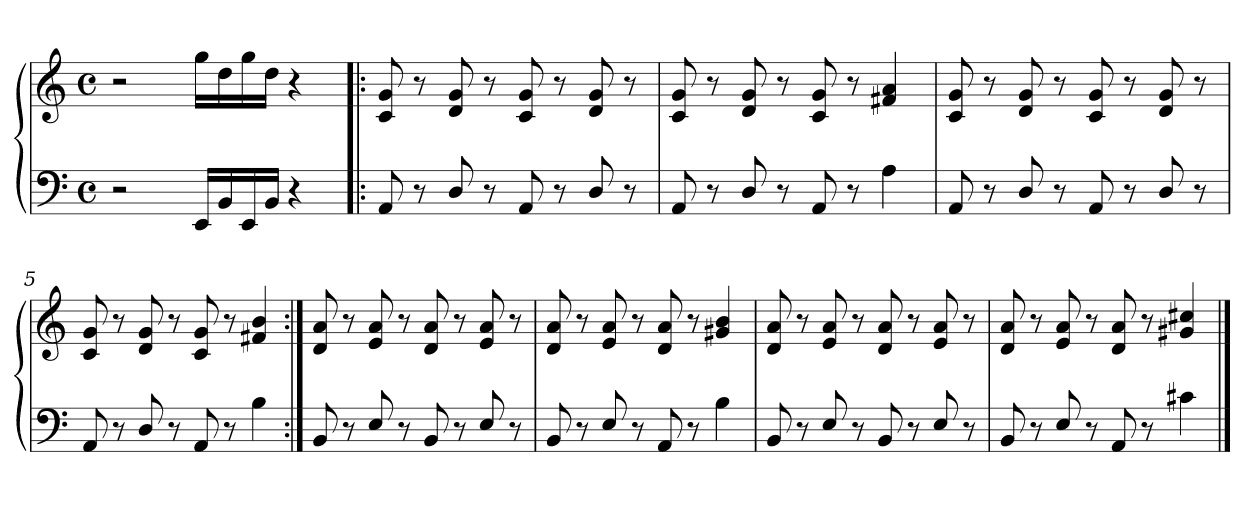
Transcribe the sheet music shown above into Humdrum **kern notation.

**kern	**kern	**dynam
*part1	*part1	*part1
*staff2	*staff1	*staff1/2
*clefF4	*clefG2	*
*k[]	*k[]	*
*M4/4	*M4/4	*
*met(c)	*met(c)	*
=1	=1	=1
!	!	!LO:DY:a
2r	2r	M.M. = 145
16EE/LL	16gg\LL	.
16BB/	16dd\	.
16EE/	16gg\	.
16BB/JJ	16dd\JJ	.
4r	4r	.
=2!|:	=2!|:	=2!|:
8AA/	8c/ 8g/	.
8r	8r	.
8D/	8d/ 8g/	.
8r	8r	.
8AA/	8c/ 8g/	.
8r	8r	.
8D/	8d/ 8g/	.
8r	8r	.
=3	=3	=3
8AA/	8c/ 8g/	.
8r	8r	.
8D/	8d/ 8g/	.
8r	8r	.
8AA/	8c/ 8g/	.
8r	8r	.
4A\	4f#X/ 4a/	.
=4	=4	=4
8AA/	8c/ 8g/	.
8r	8r	.
8D/	8d/ 8g/	.
8r	8r	.
8AA/	8c/ 8g/	.
8r	8r	.
8D/	8d/ 8g/	.
8r	8r	.
!!LO:LB:g=z
=5	=5	=5
8AA/	8c/ 8g/	.
8r	8r	.
8D/	8d/ 8g/	.
8r	8r	.
8AA/	8c/ 8g/	.
8r	8r	.
4B\	4f#X/ 4b/	.
=6:|!	=6:|!	=6:|!
8BB/	8d/ 8a/	.
8r	8r	.
8E/	8e/ 8a/	.
8r	8r	.
8BB/	8d/ 8a/	.
8r	8r	.
8E/	8e/ 8a/	.
8r	8r	.
=7	=7	=7
8BB/	8d/ 8a/	.
8r	8r	.
8E/	8e/ 8a/	.
8r	8r	.
8AA/	8d/ 8a/	.
8r	8r	.
4B\	4g#X/ 4b/	.
=8	=8	=8
8BB/	8d/ 8a/	.
8r	8r	.
8E/	8e/ 8a/	.
8r	8r	.
8BB/	8d/ 8a/	.
8r	8r	.
8E/	8e/ 8a/	.
8r	8r	.
!!LO:LB:g=z
=9	=9	=9
8BB/	8d/ 8a/	.
8r	8r	.
8E/	8e/ 8a/	.
8r	8r	.
8AA/	8d/ 8a/	.
8r	8r	.
4c#X\	4g#X/ 4cc#X/	.
==	==	==
*-	*-	*-
